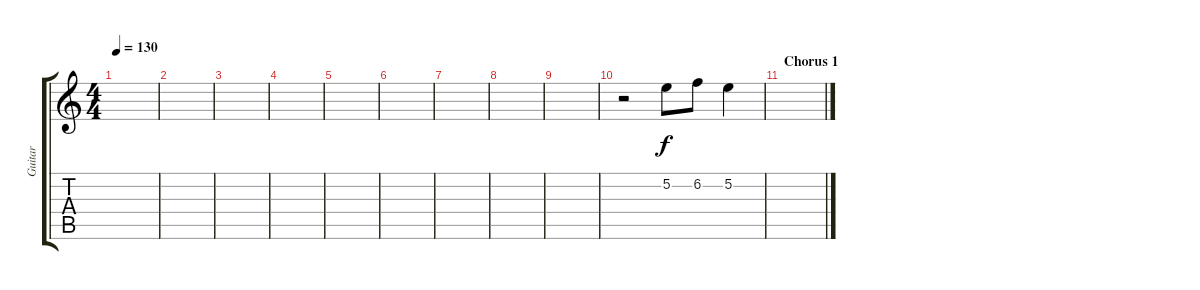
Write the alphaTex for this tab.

\track ("Guitar" "Guitar") {instrument acousticguitarnylon}
\staff {score tabs}
\tuning (E4 B3 G3 D3 A2 E2) {hide}
\ts (4 4)
\tempo 130
\clef g2
\ks c
|
|
|
|
|
|
|
|
|
r.2 5.2.8 6.2.8 5.2.4 |
\section ("" "Chorus 1")
